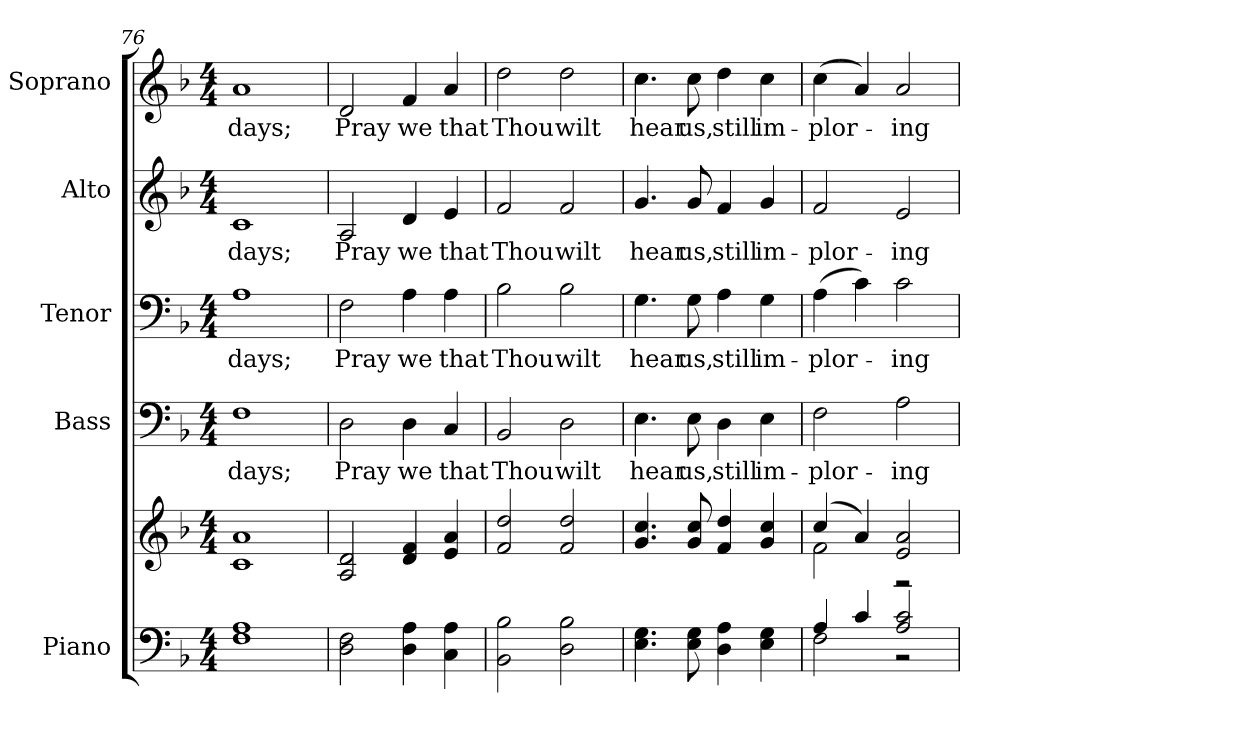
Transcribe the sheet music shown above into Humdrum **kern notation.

**kern	**kern	**kern	**text	**kern	**text	**kern	**text	**kern	**text
*part5	*part5	*part4	*part4	*part3	*part3	*part2	*part2	*part1	*part1
*staff6	*staff5	*staff4	*staff4	*staff3	*staff3	*staff2	*staff2	*staff1	*staff1
*I"Piano	*	*I"Bass	*	*I"Tenor	*	*I"Alto	*	*I"Soprano	*
*I'Pno.	*	*I'B.	*	*I'T.	*	*I'A.	*	*I'S.	*
*clefF4	*clefG2	*clefF4	*	*clefF4	*	*clefG2	*	*clefG2	*
*k[b-]	*k[b-]	*k[b-]	*	*k[b-]	*	*k[b-]	*	*k[b-]	*
*F:	*F:	*F:	*	*F:	*	*F:	*	*F:	*
*M4/4	*M4/4	*M4/4	*	*M4/4	*	*M4/4	*	*M4/4	*
=76	=76	=76	=76	=76	=76	=76	=76	=76	=76
!	!	!	!LO:LY:b:color=#000000	!	!	!	!	!	!
!	!	!	!	!	!LO:LY:b:color=#000000	!	!	!	!
!	!	!	!	!	!	!	!LO:LY:b:color=#000000	!	!
!	!	!	!	!	!	!	!	!	!LO:LY:b:color=#000000
1Fi 1Ai	1ci 1ai	1Fi	days;	1Ai	days;	1ci	days;	1ai	days;
!!LO:PB:g=z
=77	=77	=77	=77	=77	=77	=77	=77	=77	=77
!	!	!	!LO:LY:b:color=#000000	!	!	!	!	!	!
!	!	!	!	!	!LO:LY:b:color=#000000	!	!	!	!
!	!	!	!	!	!	!	!LO:LY:b:color=#000000	!	!
!	!	!	!	!	!	!	!	!	!LO:LY:b:color=#000000
2Di\ 2Fi	2Ai/ 2di	2Di\	Pray	2Fi\	Pray	2Ai/	Pray	2di/	Pray
!	!	!	!LO:LY:b:color=#000000	!	!	!	!	!	!
!	!	!	!	!	!LO:LY:b:color=#000000	!	!	!	!
!	!	!	!	!	!	!	!LO:LY:b:color=#000000	!	!
!	!	!	!	!	!	!	!	!	!LO:LY:b:color=#000000
4Di\ 4Ai	4di/ 4fi	4Di\	we	4Ai\	we	4di/	we	4fi/	we
!	!	!	!LO:LY:b:color=#000000	!	!	!	!	!	!
!	!	!	!	!	!LO:LY:b:color=#000000	!	!	!	!
!	!	!	!	!	!	!	!LO:LY:b:color=#000000	!	!
!	!	!	!	!	!	!	!	!	!LO:LY:b:color=#000000
4Ci\ 4Ai	4ei/ 4ai	4Ci/	that	4Ai\	that	4ei/	that	4ai/	that
=78	=78	=78	=78	=78	=78	=78	=78	=78	=78
!	!	!	!LO:LY:b:color=#000000	!	!	!	!	!	!
!	!	!	!	!	!LO:LY:b:color=#000000	!	!	!	!
!	!	!	!	!	!	!	!LO:LY:b:color=#000000	!	!
!	!	!	!	!	!	!	!	!	!LO:LY:b:color=#000000
2BB-i\ 2B-i	2fi/ 2ddi	2BB-i/	Thou	2B-i\	Thou	2fi/	Thou	2ddi\	Thou
!	!	!	!LO:LY:b:color=#000000	!	!	!	!	!	!
!	!	!	!	!	!LO:LY:b:color=#000000	!	!	!	!
!	!	!	!	!	!	!	!LO:LY:b:color=#000000	!	!
!	!	!	!	!	!	!	!	!	!LO:LY:b:color=#000000
2Di\ 2B-i	2fi/ 2ddi	2Di\	wilt	2B-i\	wilt	2fi/	wilt	2ddi\	wilt
=79	=79	=79	=79	=79	=79	=79	=79	=79	=79
!	!	!	!LO:LY:b:color=#000000	!	!	!	!	!	!
!	!	!	!	!	!LO:LY:b:color=#000000	!	!	!	!
!	!	!	!	!	!	!	!LO:LY:b:color=#000000	!	!
!	!	!	!	!	!	!	!	!	!LO:LY:b:color=#000000
4.Ei\ 4.Gi	4.gi/ 4.cci	4.Ei\	hear	4.Gi\	hear	4.gi/	hear	4.cci\	hear
!	!	!	!LO:LY:b:color=#000000	!	!	!	!	!	!
!	!	!	!	!	!LO:LY:b:color=#000000	!	!	!	!
!	!	!	!	!	!	!	!LO:LY:b:color=#000000	!	!
!	!	!	!	!	!	!	!	!	!LO:LY:b:color=#000000
8Ei\ 8Gi	8gi/ 8cci	8Ei\	us,	8Gi\	us,	8gi/	us,	8cci\	us,
!	!	!	!LO:LY:b:color=#000000	!	!	!	!	!	!
!	!	!	!	!	!LO:LY:b:color=#000000	!	!	!	!
!	!	!	!	!	!	!	!LO:LY:b:color=#000000	!	!
!	!	!	!	!	!	!	!	!	!LO:LY:b:color=#000000
4Di\ 4Ai	4fi/ 4ddi	4Di\	still	4Ai\	still	4fi/	still	4ddi\	still
!	!	!	!LO:LY:b:color=#000000	!	!	!	!	!	!
!	!	!	!	!	!LO:LY:b:color=#000000	!	!	!	!
!	!	!	!	!	!	!	!LO:LY:b:color=#000000	!	!
!	!	!	!	!	!	!	!	!	!LO:LY:b:color=#000000
4Ei\ 4Gi	4gi/ 4cci	4Ei\	im-	4Gi\	im-	4gi/	im-	4cci\	im-
!!LO:PB:g=z
=80	=80	=80	=80	=80	=80	=80	=80	=80	=80
*^	*^	*	*	*	*	*	*	*	*
!	!	!	!	!	!LO:LY:b:color=#000000	!	!	!	!	!	!
!	!	!	!	!	!	!	!LO:LY:b:color=#000000	!	!	!	!
!	!	!	!	!	!	!	!	!	!LO:LY:b:color=#000000	!	!
!	!	!	!	!	!	!	!	!	!	!	!LO:LY:b:color=#000000
4Ai/	2Fi\	(4cci/	2fi\	2Fi\	-plor-	(4Ai\	-plor-	2fi/	-plor-	(4cci\	-plor-
4ci/	.	4ai/)	.	.	.	4ci\)	.	.	.	4ai/)	.
!	!	!	!	!	!LO:LY:b:color=#000000	!	!	!	!	!	!
!	!	!	!	!	!	!	!LO:LY:b:color=#000000	!	!	!	!
!	!	!	!	!	!	!	!	!	!LO:LY:b:color=#000000	!	!
!	!	!	!	!	!	!	!	!	!	!	!LO:LY:b:color=#000000
2Ai/ 2ci	2r	2ei/ 2ai	2r	2Ai\	-ing	2ci\	-ing	2ei/	-ing	2ai/	-ing
*v	*v	*	*	*	*	*	*	*	*	*	*
*	*v	*v	*	*	*	*	*	*	*	*
=	=	=	=	=	=	=	=	=	=
*-	*-	*-	*-	*-	*-	*-	*-	*-	*-
